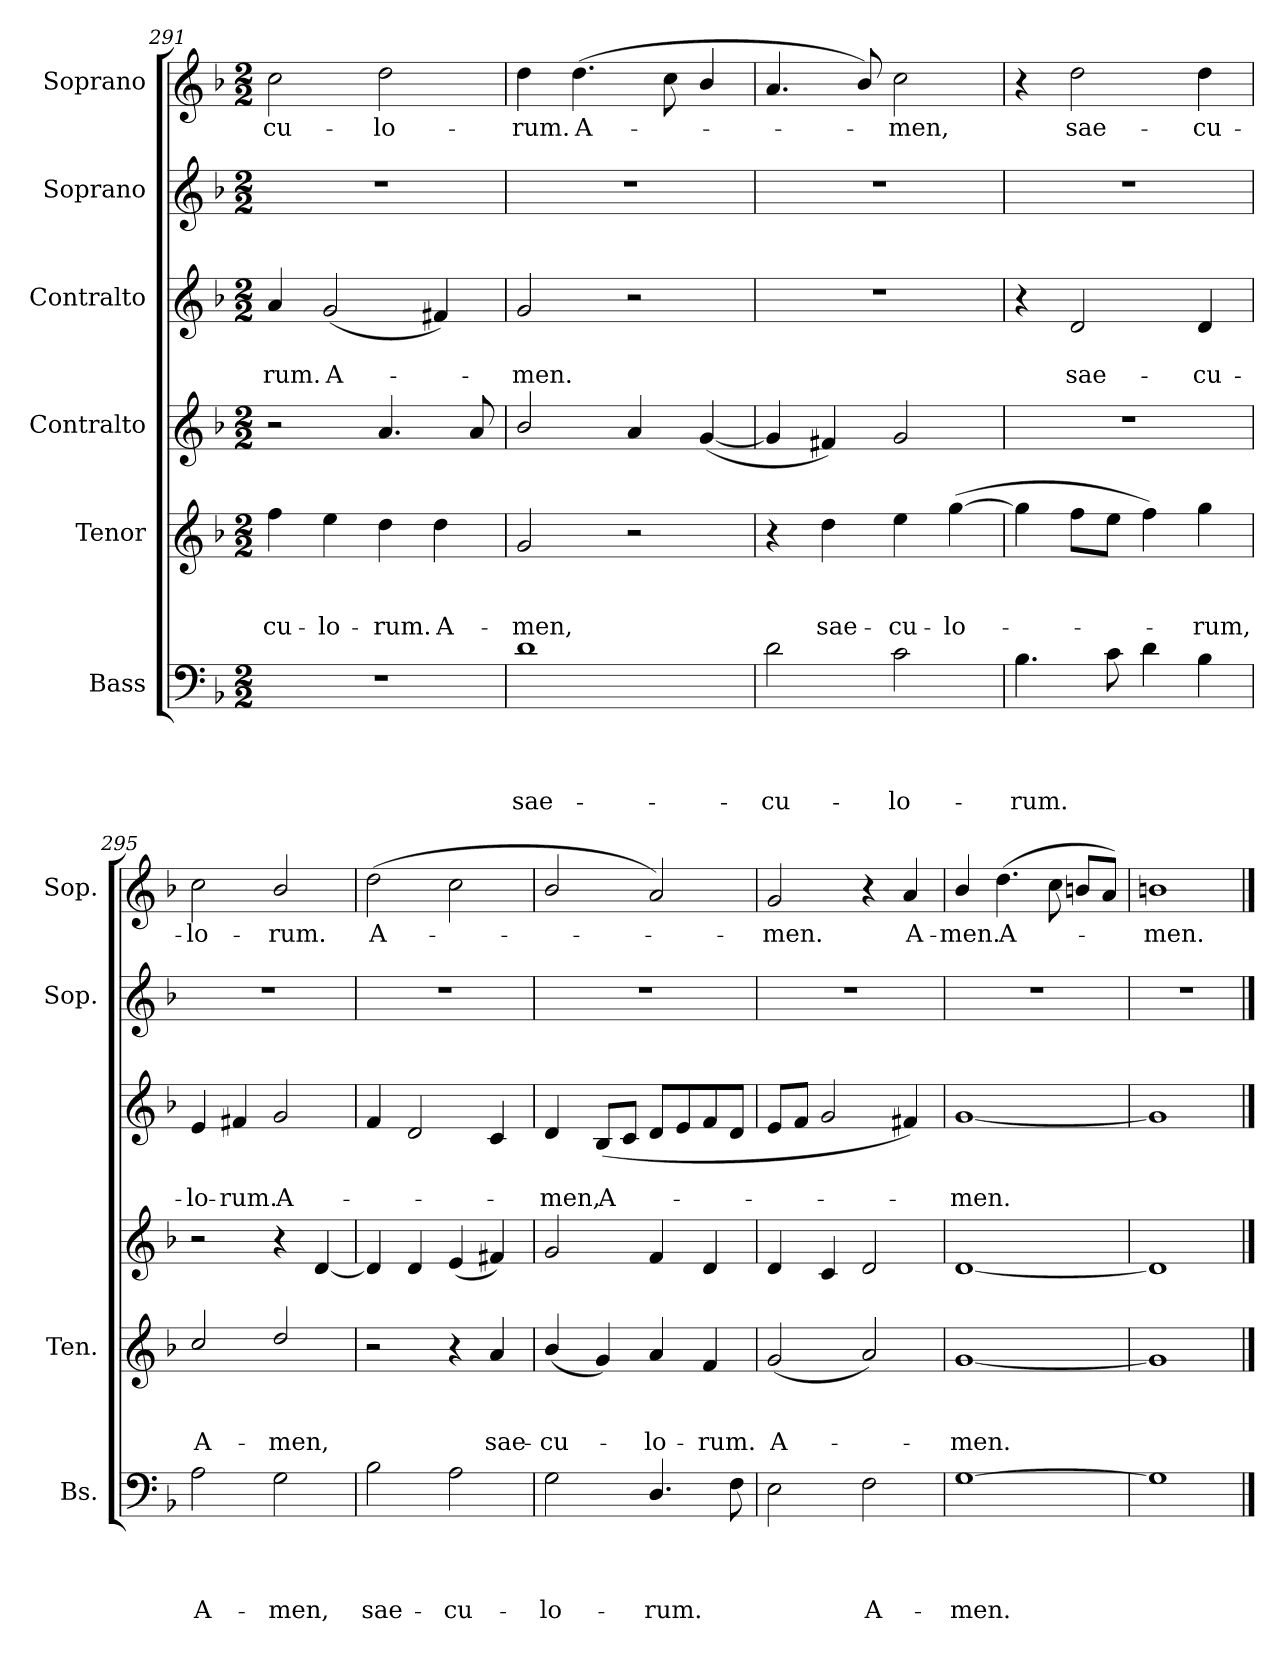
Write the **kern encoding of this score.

**kern	**text	**text	**text	**text	**kern	**text	**text	**text	**kern	**kern	**text	**text	**kern	**kern	**text
*part6	*part6	*part6	*part6	*part6	*part5	*part5	*part5	*part5	*part4	*part3	*part3	*part3	*part2	*part1	*part1
*staff6	*staff6	*staff6	*staff6	*staff6	*staff5	*staff5	*staff5	*staff5	*staff4	*staff3	*staff3	*staff3	*staff2	*staff1	*staff1
*I"Bass	*	*	*	*	*I"Tenor	*	*	*	*I"Contralto	*I"Contralto	*	*	*I"Soprano	*I"Soprano	*
*I'Bs.	*	*	*	*	*I'Ten.	*	*	*	*	*	*	*	*I'Sop.	*I'Sop.	*
*clefF4	*	*	*	*	*clefG2	*	*	*	*clefG2	*clefG2	*	*	*clefG2	*clefG2	*
*	*	*	*	*	*ITrd7c12	*	*	*	*	*	*	*	*	*	*
*k[b-]	*	*	*	*	*k[b-]	*	*	*	*k[b-]	*k[b-]	*	*	*k[b-]	*k[b-]	*
*F:	*	*	*	*	*F:	*	*	*	*F:	*F:	*	*	*F:	*F:	*
*M2/2	*	*	*	*	*M2/2	*	*	*	*M2/2	*M2/2	*	*	*M2/2	*M2/2	*
=291	=291	=291	=291	=291	=291	=291	=291	=291	=291	=291	=291	=291	=291	=291	=291
!	!	!	!	!	!	!	!	!LO:LY:b	!	!	!	!LO:LY:b	!	!	!LO:LY:b
1r	.	.	.	.	4f\	.	.	-cu-	2r	4a/	.	-rum.	1r	2cc\	-cu-
!	!	!	!	!	!	!	!	!LO:LY:b	!	!	!	!LO:LY:b	!	!	!
.	.	.	.	.	4e\	.	.	-lo-	.	(<2g/	.	A-	.	.	.
!	!	!	!	!	!	!	!	!LO:LY:b	!	!	!	!	!	!	!LO:LY:b
.	.	.	.	.	4d\	.	.	-rum.	4.a/	.	.	.	.	2dd\	-lo-
!	!	!	!	!	!	!	!	!LO:LY:b	!	!	!	!	!	!	!
.	.	.	.	.	4d\	.	.	A-	.	4f#X/)	.	.	.	.	.
.	.	.	.	.	.	.	.	.	8a/	.	.	.	.	.	.
=292	=292	=292	=292	=292	=292	=292	=292	=292	=292	=292	=292	=292	=292	=292	=292
!	!	!	!	!LO:LY:b	!	!	!	!LO:LY:b	!	!	!	!LO:LY:b	!	!	!LO:LY:b
1d	.	.	.	sae-	2G/	.	.	-men,	2b-/	2g/	.	-men.	1r	4dd\	-rum.
!	!	!	!	!	!	!	!	!	!	!	!	!	!	!	!LO:LY:b
.	.	.	.	.	.	.	.	.	.	.	.	.	.	(<4.dd\	A-
.	.	.	.	.	2r	.	.	.	4a/	2r	.	.	.	.	.
.	.	.	.	.	.	.	.	.	.	.	.	.	.	8cc\	.
.	.	.	.	.	.	.	.	.	(<[<4g/	.	.	.	.	4b-/	.
=293	=293	=293	=293	=293	=293	=293	=293	=293	=293	=293	=293	=293	=293	=293	=293
!	!	!	!	!LO:LY:b	!	!	!	!	!	!	!	!	!	!	!
2d\	.	.	.	-cu-	4r	.	.	.	4g/]	1r	.	.	1r	4.a/	.
!	!	!	!	!	!	!	!	!LO:LY:b	!	!	!	!	!	!	!
.	.	.	.	.	4d\	.	.	sae-	4f#X/)	.	.	.	.	.	.
.	.	.	.	.	.	.	.	.	.	.	.	.	.	8b-/)	.
!	!	!	!	!LO:LY:b	!	!	!	!LO:LY:b	!	!	!	!	!	!	!LO:LY:b
2c\	.	.	.	-lo-	4e\	.	.	-cu-	2g/	.	.	.	.	2cc\	-men,
!	!	!	!	!	!	!	!	!LO:LY:b	!	!	!	!	!	!	!
.	.	.	.	.	(>[>4g\	.	.	-lo-	.	.	.	.	.	.	.
=294	=294	=294	=294	=294	=294	=294	=294	=294	=294	=294	=294	=294	=294	=294	=294
!	!	!	!	!LO:LY:b	!	!	!	!	!	!	!	!	!	!	!
4.B-\	.	.	.	-rum.	4g\]	.	.	.	1r	4r	.	.	1r	4r	.
!	!	!	!	!	!	!	!	!	!	!	!	!LO:LY:b	!	!	!LO:LY:b
.	.	.	.	.	8f\L	.	.	.	.	2d/	.	sae-	.	2dd\	sae-
8c\	.	.	.	.	8e\J	.	.	.	.	.	.	.	.	.	.
4d\	.	.	.	.	4f\)	.	.	.	.	.	.	.	.	.	.
!	!	!	!	!	!	!	!	!LO:LY:b	!	!	!	!LO:LY:b	!	!	!LO:LY:b
4B-\	.	.	.	.	4g\	.	.	-rum,	.	4d/	.	-cu-	.	4dd\	-cu-
=295	=295	=295	=295	=295	=295	=295	=295	=295	=295	=295	=295	=295	=295	=295	=295
!	!	!	!	!LO:LY:b	!	!	!	!LO:LY:b	!	!	!	!LO:LY:b	!	!	!LO:LY:b
2A\	.	.	.	A-	2c/	.	.	A-	2r	4e/	.	-lo-	1r	2cc\	-lo-
!	!	!	!	!	!	!	!	!	!	!	!	!LO:LY:b	!	!	!
.	.	.	.	.	.	.	.	.	.	4f#X/	.	-rum.	.	.	.
!	!	!	!	!LO:LY:b	!	!	!	!LO:LY:b	!	!	!	!LO:LY:b	!	!	!LO:LY:b
2G\	.	.	.	-men,	2d/	.	.	-men,	4r	2g/	.	A-	.	2b-/	-rum.
.	.	.	.	.	.	.	.	.	[<4d/	.	.	.	.	.	.
!!LO:PB:g=z
=296	=296	=296	=296	=296	=296	=296	=296	=296	=296	=296	=296	=296	=296	=296	=296
!	!	!	!	!LO:LY:b	!	!	!	!	!	!	!	!	!	!	!LO:LY:b
2B-\	.	.	.	sae-	2r	.	.	.	4d/]	4f/	.	.	1r	(>2dd\	A-
.	.	.	.	.	.	.	.	.	4d/	2d/	.	.	.	.	.
!	!	!	!	!LO:LY:b	!	!	!	!	!	!	!	!	!	!	!
2A\	.	.	.	-cu-	4r	.	.	.	(<4e/	.	.	.	.	2cc\	.
!	!	!	!	!	!	!	!	!LO:LY:b	!	!	!	!	!	!	!
.	.	.	.	.	4A/	.	.	sae-	4f#X/)	4c/	.	.	.	.	.
=297	=297	=297	=297	=297	=297	=297	=297	=297	=297	=297	=297	=297	=297	=297	=297
!	!	!	!	!LO:LY:b	!	!	!	!LO:LY:b	!	!	!	!LO:LY:b	!	!	!
2G\	.	.	.	-lo-	(<4B-/	.	.	-cu-	2g/	4d/	.	-men,	1r	2b-/	.
!	!	!	!	!	!	!	!	!	!	!	!	!LO:LY:b	!	!	!
.	.	.	.	.	4G/)	.	.	.	.	(<8B-/L	.	A-	.	.	.
.	.	.	.	.	.	.	.	.	.	8c/J	.	.	.	.	.
!	!	!	!	!LO:LY:b	!	!	!	!LO:LY:b	!	!	!	!	!	!	!
4.D/	.	.	.	-rum.	4A/	.	.	-lo-	4f/	8d/L	.	.	.	2a/)	.
.	.	.	.	.	.	.	.	.	.	8e/	.	.	.	.	.
!	!	!	!	!	!	!	!	!LO:LY:b	!	!	!	!	!	!	!
.	.	.	.	.	4F/	.	.	-rum.	4d/	8f/	.	.	.	.	.
8F\	.	.	.	.	.	.	.	.	.	8d/J	.	.	.	.	.
=298	=298	=298	=298	=298	=298	=298	=298	=298	=298	=298	=298	=298	=298	=298	=298
!	!	!	!	!	!	!	!	!LO:LY:b	!	!	!	!	!	!	!LO:LY:b
2E\	.	.	.	.	(<2G/	.	.	A-	4d/	8e/L	.	.	1r	2g/	-men.
.	.	.	.	.	.	.	.	.	.	8f/J	.	.	.	.	.
.	.	.	.	.	.	.	.	.	4c/	2g/	.	.	.	.	.
!	!	!	!	!LO:LY:b	!	!	!	!	!	!	!	!	!	!	!
2F\	.	.	.	A-	2A/)	.	.	.	2d/	.	.	.	.	4r	.
!	!	!	!	!	!	!	!	!	!	!	!	!	!	!	!LO:LY:b
.	.	.	.	.	.	.	.	.	.	4f#X/)	.	.	.	4a/	A-
=299	=299	=299	=299	=299	=299	=299	=299	=299	=299	=299	=299	=299	=299	=299	=299
!	!	!	!	!LO:LY:b	!	!	!	!LO:LY:b	!	!	!	!LO:LY:b	!	!	!LO:LY:b
[>1G	.	.	.	-men.	[<1G	.	.	-men.	[<1d	[<1g	.	-men.	1r	4b-/	-men.
!	!	!	!	!	!	!	!	!	!	!	!	!	!	!	!LO:LY:b
.	.	.	.	.	.	.	.	.	.	.	.	.	.	(<4.dd\	A-
.	.	.	.	.	.	.	.	.	.	.	.	.	.	8cc\	.
.	.	.	.	.	.	.	.	.	.	.	.	.	.	8bn/L	.
.	.	.	.	.	.	.	.	.	.	.	.	.	.	8a/J)	.
=300	=300	=300	=300	=300	=300	=300	=300	=300	=300	=300	=300	=300	=300	=300	=300
!	!	!	!	!	!	!	!	!	!	!	!	!	!	!	!LO:LY:b
1G]	.	.	.	.	1G]	.	.	.	1d]	1g]	.	.	1r	1bn	-men.
==	==	==	==	==	==	==	==	==	==	==	==	==	==	==	==
*-	*-	*-	*-	*-	*-	*-	*-	*-	*-	*-	*-	*-	*-	*-	*-
